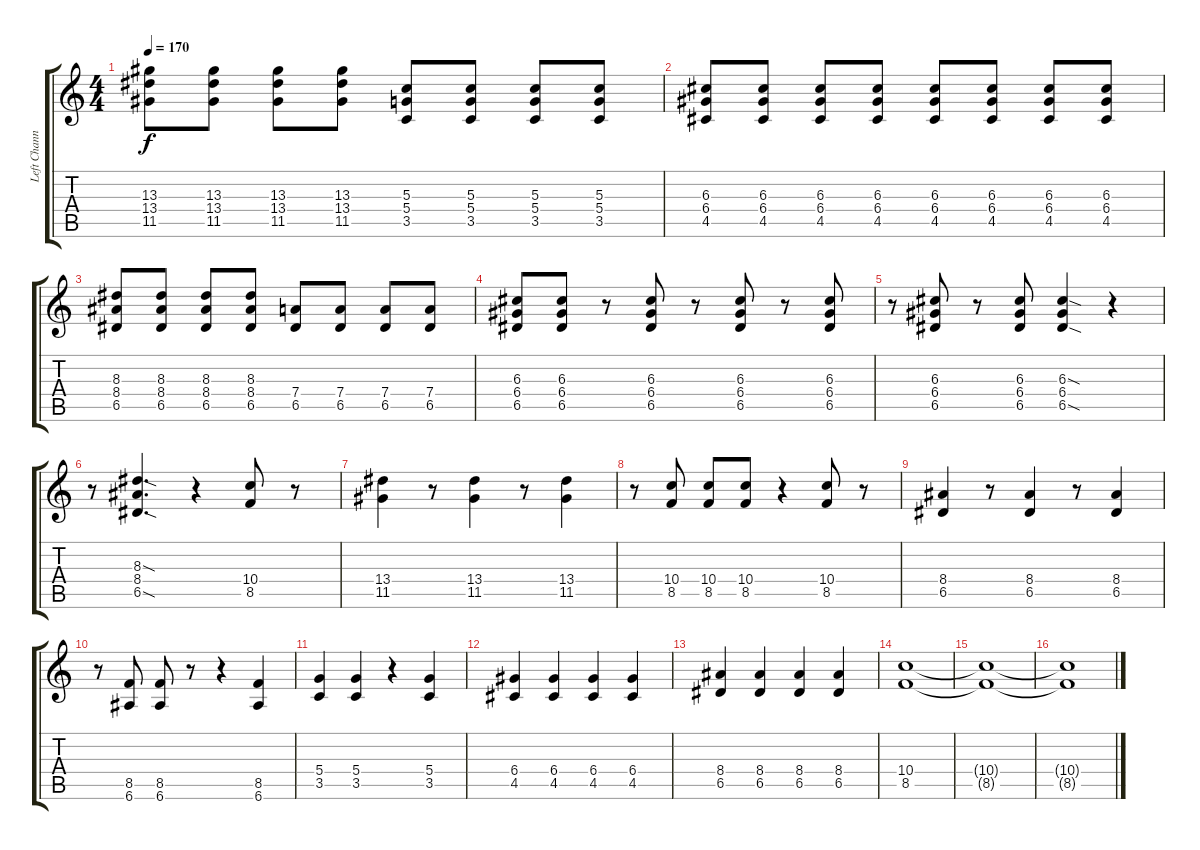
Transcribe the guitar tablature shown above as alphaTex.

\track ("Left Channel" "Left Chann") {instrument distortionguitar}
\staff {score tabs}
\tuning (E4 B3 G3 D3 A2 E2) {hide}
\ts (4 4)
\tempo 170
\clef g2
\ks c
(13.3 13.4 11.5).8{dy f} (13.3 13.4 11.5).8 (13.3 13.4 11.5).8 (13.3 13.4 11.5).8 (5.3 5.4 3.5).8 (5.3 5.4 3.5).8 (5.3 5.4 3.5).8 (5.3 5.4 3.5).8 |
(6.3 6.4 4.5).8 (6.3 6.4 4.5).8 (6.3 6.4 4.5).8 (6.3 6.4 4.5).8 (6.3 6.4 4.5).8 (6.3 6.4 4.5).8 (6.3 6.4 4.5).8 (6.3 6.4 4.5).8 |
(8.3 8.4 6.5).8 (8.3 8.4 6.5).8 (8.3 8.4 6.5).8 (8.3 8.4 6.5).8 (7.4 6.5).8 (7.4 6.5).8 (7.4 6.5).8 (7.4 6.5).8 |
(6.3 6.4 6.5).8 (6.3 6.4 6.5).8 r.8 (6.3 6.4 6.5).8 r.8 (6.3 6.4 6.5).8 r.8 (6.3 6.4 6.5).8 |
r.8 (6.3 6.4 6.5).8 r.8 (6.3 6.4 6.5).8 (6.3{sod} 6.4 6.5{sod}).4 r.4 |
r.8 (8.3{sod} 8.4 6.5{sod}).4{d} r.4 (10.4 8.5).8 r.8 |
(13.4 11.5).4 r.8 (13.4 11.5).4 r.8 (13.4 11.5).4 |
r.8 (10.4 8.5).8 (10.4 8.5).8 (10.4 8.5).8 r.4 (10.4 8.5).8 r.8 |
(8.4 6.5).4 r.8 (8.4 6.5).4 r.8 (8.4 6.5).4 |
r.8 (8.5 6.6).8 (8.5 6.6).8 r.8 r.4 (8.5 6.6).4 |
(5.4 3.5).4 (5.4 3.5).4 r.4 (5.4 3.5).4 |
(6.4 4.5).4 (6.4 4.5).4 (6.4 4.5).4 (6.4 4.5).4 |
(8.4 6.5).4 (8.4 6.5).4 (8.4 6.5).4 (8.4 6.5).4 |
(10.4 8.5).1 |
(10.4{t} 8.5{t}).1 |
(10.4{t} 8.5{t}).1
